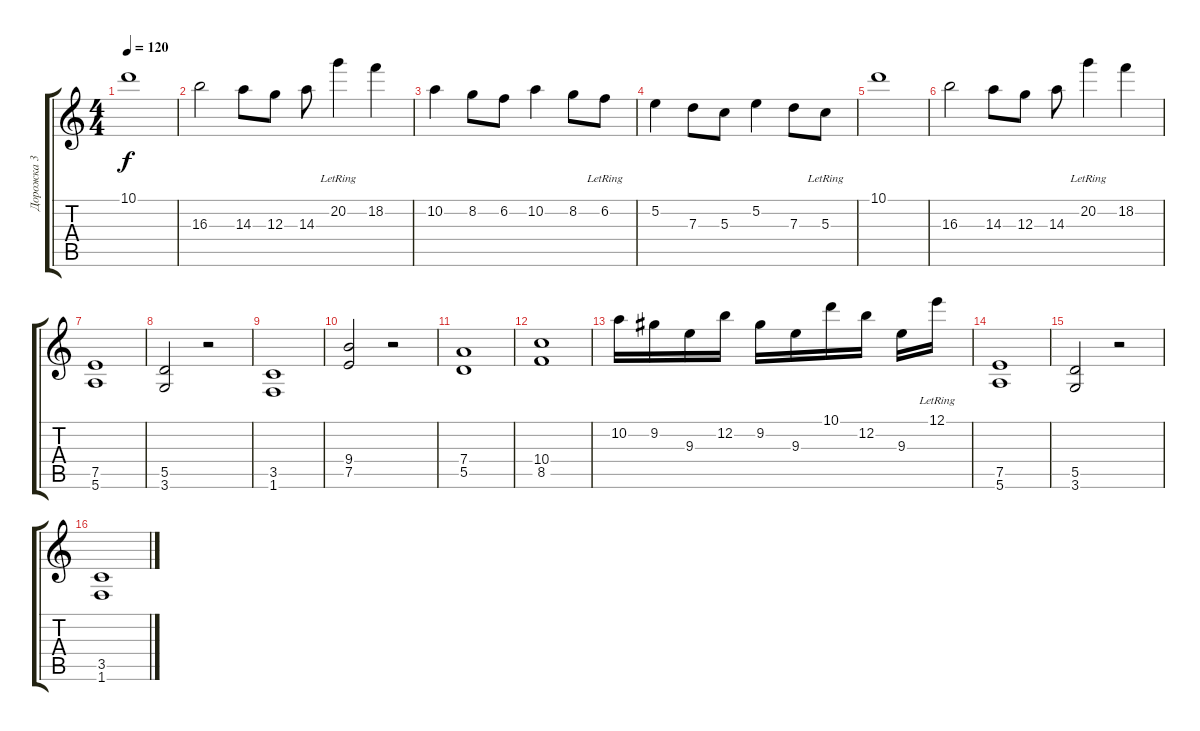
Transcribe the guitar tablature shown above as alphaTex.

\track ("Дорожка 3" "Дорожка 3") {instrument overdrivenguitar}
\staff {score tabs}
\tuning (E4 B3 G3 D3 A2 E2) {hide}
\ts (4 4)
\tempo 120
\clef g2
\ks c
10.1.1{dy f} |
16.3.2 14.3.8 12.3.8 14.3.8 20.2{lr}.4 18.2.4 |
10.2.4 8.2.8 6.2.8 10.2.4 8.2.8 6.2{lr}.8 |
5.2.4 7.3.8 5.3.8 5.2.4 7.3.8 5.3{lr}.8 |
10.1.1 |
16.3.2 14.3.8 12.3.8 14.3.8 20.2{lr}.4 18.2.4 |
(7.5 5.6).1 |
(5.5 3.6).2 r.2 |
(3.5 1.6).1 |
(9.4 7.5).2 r.2 |
(7.4 5.5).1 |
(10.4 8.5).1 |
10.2.16 9.2.16 9.3.16 12.2.16 9.2.16 9.3.16 10.1.16 12.2.16 9.3.16 12.1{lr}.16 |
(7.5 5.6).1 |
(5.5 3.6).2 r.2 |
(3.5 1.6).1
